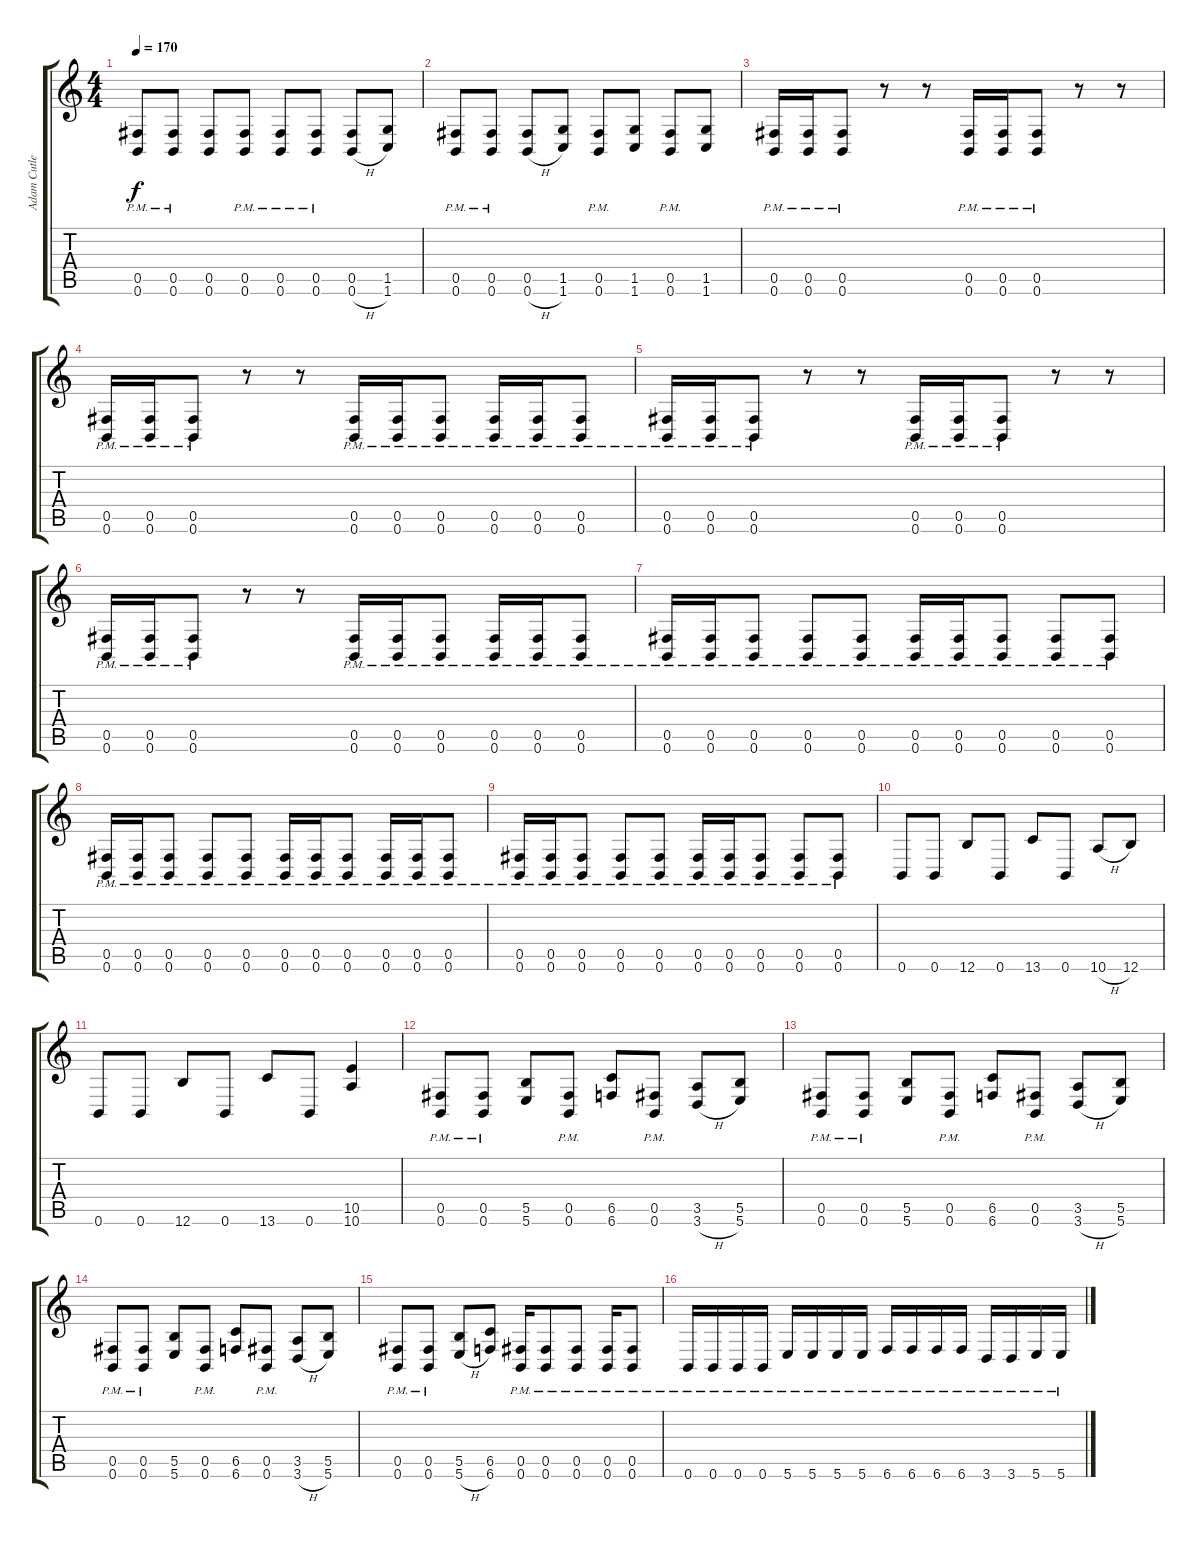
\track ("Adam Cutler" "Adam Cutle") {instrument overdrivenguitar}
\staff {score tabs}
\tuning (Db4 Ab3 E3 B2 Gb2 B1) {hide}
\ts (4 4)
\tempo 170
\clef g2
\ks c
(0.5{pm} 0.6{pm}).8{dy f} (0.5{pm} 0.6{pm}).8 (0.5 0.6).8 (0.5{pm} 0.6{pm}).8 (0.5{pm} 0.6{pm}).8 (0.5{pm} 0.6{pm}).8 (0.5 0.6{h}).8 (1.5 1.6).8 |
(0.5{pm} 0.6{pm}).8 (0.5{pm} 0.6{pm}).8 (0.5 0.6{h}).8 (1.5 1.6).8 (0.5{pm} 0.6{pm}).8 (1.5 1.6).8 (0.5{pm} 0.6{pm}).8 (1.5 1.6).8 |
(0.5{pm} 0.6{pm}).16 (0.5{pm} 0.6{pm}).16 (0.5{pm} 0.6{pm}).8 r.8 r.8 (0.5{pm} 0.6{pm}).16 (0.5{pm} 0.6{pm}).16 (0.5{pm} 0.6{pm}).8 r.8 r.8 |
(0.5{pm} 0.6{pm}).16 (0.5{pm} 0.6{pm}).16 (0.5{pm} 0.6{pm}).8 r.8 r.8 (0.5{pm} 0.6{pm}).16 (0.5{pm} 0.6{pm}).16 (0.5{pm} 0.6{pm}).8 (0.5{pm} 0.6{pm}).16 (0.5{pm} 0.6{pm}).16 (0.5{pm} 0.6{pm}).8 |
(0.5{pm} 0.6{pm}).16 (0.5{pm} 0.6{pm}).16 (0.5{pm} 0.6{pm}).8 r.8 r.8 (0.5{pm} 0.6{pm}).16 (0.5{pm} 0.6{pm}).16 (0.5{pm} 0.6{pm}).8 r.8 r.8 |
(0.5{pm} 0.6{pm}).16 (0.5{pm} 0.6{pm}).16 (0.5{pm} 0.6{pm}).8 r.8 r.8 (0.5{pm} 0.6{pm}).16 (0.5{pm} 0.6{pm}).16 (0.5{pm} 0.6{pm}).8 (0.5{pm} 0.6{pm}).16 (0.5{pm} 0.6{pm}).16 (0.5{pm} 0.6{pm}).8 |
(0.5{pm} 0.6{pm}).16 (0.5{pm} 0.6{pm}).16 (0.5{pm} 0.6{pm}).8 (0.5{pm} 0.6{pm}).8 (0.5{pm} 0.6{pm}).8 (0.5{pm} 0.6{pm}).16 (0.5{pm} 0.6{pm}).16 (0.5{pm} 0.6{pm}).8 (0.5{pm} 0.6{pm}).8 (0.5{pm} 0.6{pm}).8 |
(0.5{pm} 0.6{pm}).16 (0.5{pm} 0.6{pm}).16 (0.5{pm} 0.6{pm}).8 (0.5{pm} 0.6{pm}).8 (0.5{pm} 0.6{pm}).8 (0.5{pm} 0.6{pm}).16 (0.5{pm} 0.6{pm}).16 (0.5{pm} 0.6{pm}).8 (0.5{pm} 0.6{pm}).16 (0.5{pm} 0.6{pm}).16 (0.5{pm} 0.6{pm}).8 |
(0.5{pm} 0.6{pm}).16 (0.5{pm} 0.6{pm}).16 (0.5{pm} 0.6{pm}).8 (0.5{pm} 0.6{pm}).8 (0.5{pm} 0.6{pm}).8 (0.5{pm} 0.6{pm}).16 (0.5{pm} 0.6{pm}).16 (0.5{pm} 0.6{pm}).8 (0.5{pm} 0.6{pm}).8 (0.5{pm} 0.6{pm}).8 |
0.6.8 0.6.8 12.6.8 0.6.8 13.6.8 0.6.8 10.6{h}.8 12.6.8 |
0.6.8 0.6.8 12.6.8 0.6.8 13.6.8 0.6.8 (10.5 10.6).4 |
(0.5{pm} 0.6{pm}).8 (0.5{pm} 0.6{pm}).8 (5.5 5.6).8 (0.5{pm} 0.6{pm}).8 (6.5 6.6).8 (0.5{pm} 0.6{pm}).8 (3.5 3.6{h}).8 (5.5 5.6).8 |
(0.5{pm} 0.6{pm}).8 (0.5{pm} 0.6{pm}).8 (5.5 5.6).8 (0.5{pm} 0.6{pm}).8 (6.5 6.6).8 (0.5{pm} 0.6{pm}).8 (3.5 3.6{h}).8 (5.5 5.6).8 |
(0.5{pm} 0.6{pm}).8 (0.5{pm} 0.6{pm}).8 (5.5 5.6).8 (0.5{pm} 0.6{pm}).8 (6.5 6.6).8 (0.5{pm} 0.6{pm}).8 (3.5 3.6{h}).8 (5.5 5.6).8 |
(0.5{pm} 0.6{pm}).8 (0.5{pm} 0.6{pm}).8 (5.5 5.6{h}).8 (6.5 6.6).8 (0.5{pm} 0.6{pm}).16 (0.5{pm} 0.6{pm}).8 (0.5{pm} 0.6{pm}).8 (0.5{pm} 0.6{pm}).16 (0.5{pm} 0.6{pm}).8 |
0.6{pm}.16 0.6{pm}.16 0.6{pm}.16 0.6{pm}.16 5.6{pm}.16 5.6{pm}.16 5.6{pm}.16 5.6{pm}.16 6.6{pm}.16 6.6{pm}.16 6.6{pm}.16 6.6{pm}.16 3.6{pm}.16 3.6{pm}.16 5.6{pm}.16 5.6{pm}.16
